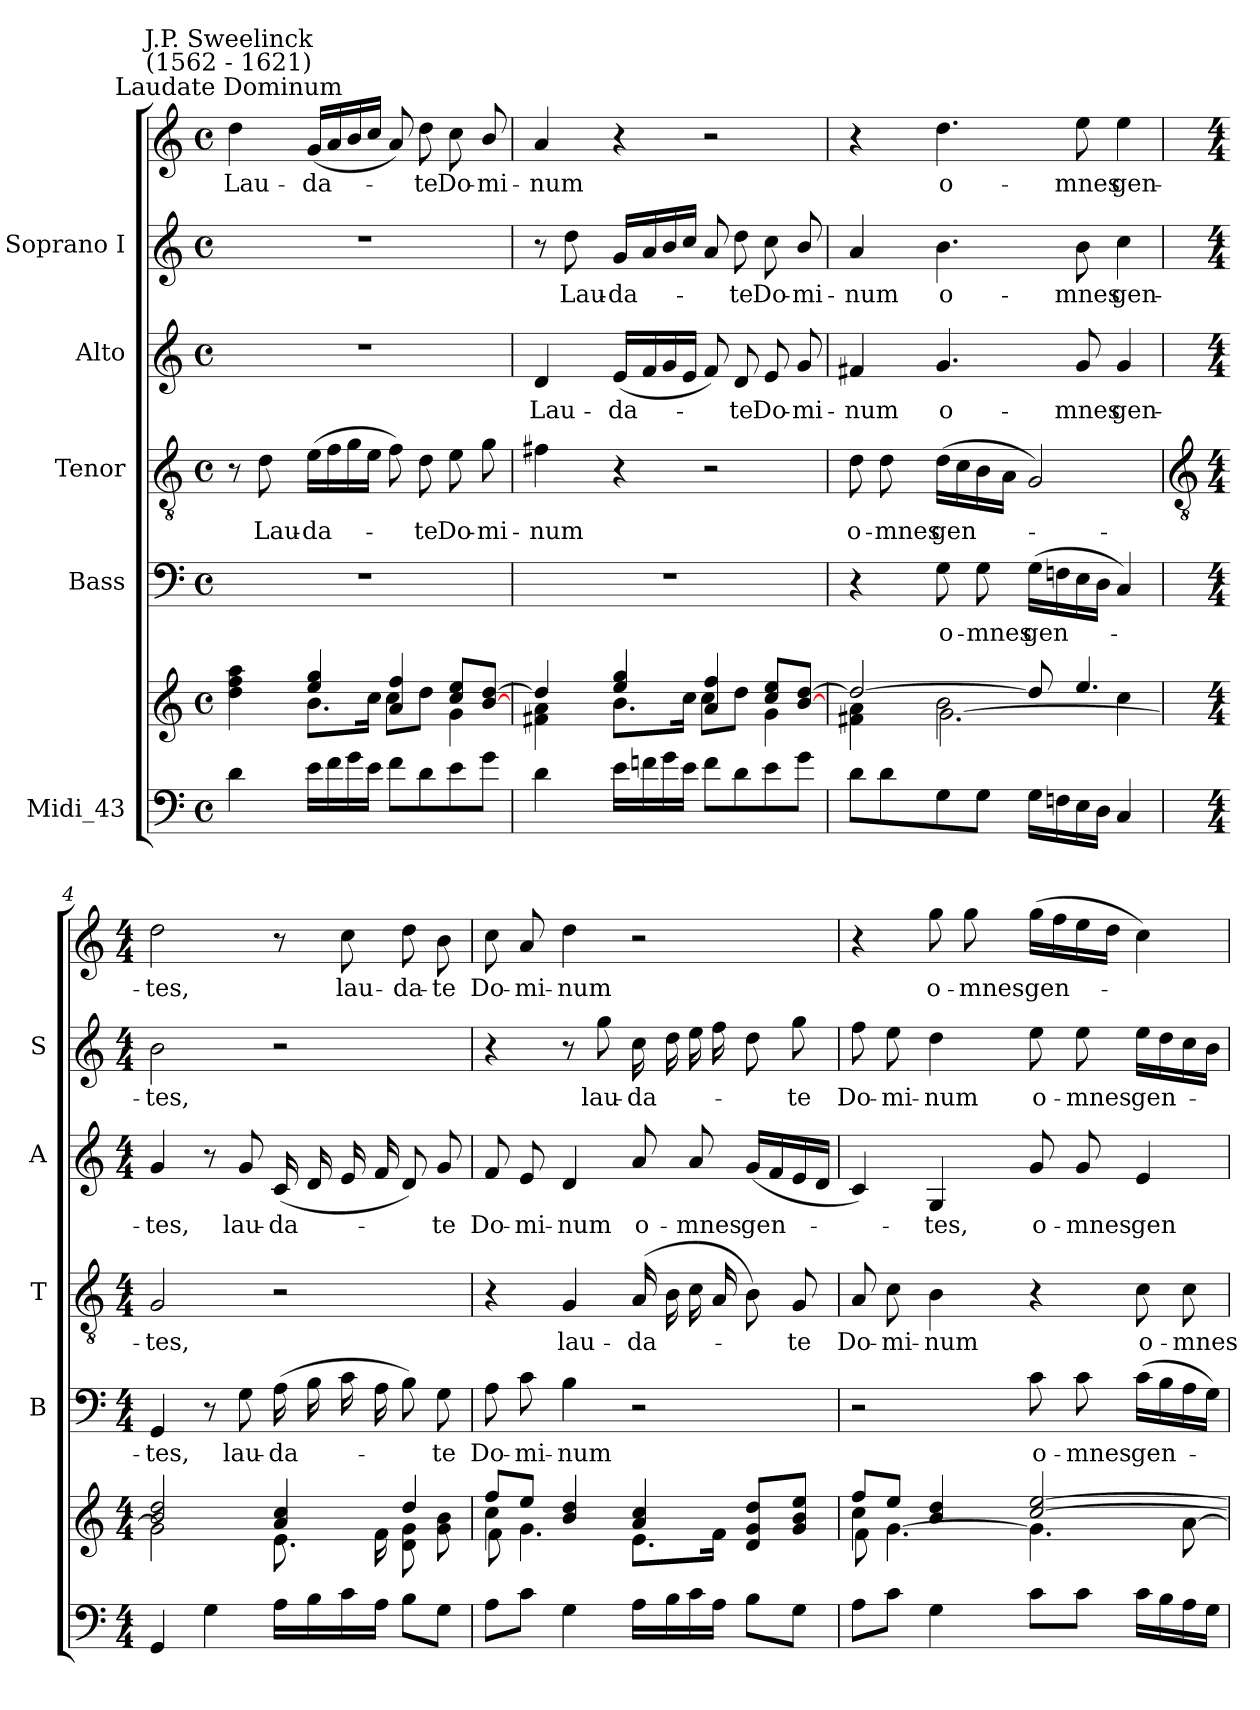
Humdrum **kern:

**kern	**kern	**kern	**text	**kern	**text	**kern	**text	**kern	**text	**kern	**text
*part5	*part5	*part4	*part4	*part3	*part3	*part2	*part2	*part1	*part1	*part1	*part1
*staff7	*staff6	*staff5	*staff5	*staff4	*staff4	*staff3	*staff3	*staff2	*staff2	*staff1	*staff1
*I"Midi_43	*	*I"Bass	*	*I"Tenor	*	*I"Alto	*	*I"Soprano I	*	*	*
*	*	*I'B	*	*I'T	*	*I'A	*	*I'S	*	*	*
*clefF4	*clefG2	*clefF4	*	*clefGv2	*	*clefG2	*	*clefG2	*	*clefG2	*
*k[]	*k[]	*k[]	*	*k[]	*	*k[]	*	*k[]	*	*k[]	*
*C:	*C:	*C:	*	*C:	*	*C:	*	*C:	*	*C:	*
*M4/4	*M4/4	*M4/4	*	*M4/4	*	*M4/4	*	*M4/4	*	*M4/4	*
*met(c)	*met(c)	*met(c)	*	*met(c)	*	*met(c)	*	*met(c)	*	*met(c)	*
=1	=1	=1	=1	=1	=1	=1	=1	=1	=1	=1	=1
*	*^	*	*	*	*	*	*	*	*	*	*
*	*	*^	*	*	*	*	*	*	*	*	*	*
!	!	!	!	!	!	!	!	!	!	!	!	!LO:TX:a:cj:t=Laudate Dominum	!
!	!	!	!	!	!	!	!	!	!	!	!	!LO:TX:a:cj:t=J.P. Sweelinck\n(1562 - 1621)	!
!	!	!	!	!	!	!	!	!	!	!	!	!	!LO:LY:b
4d	4ryy	1ryy	4dd\ 4ff\ 4aa\	1r	.	8r	.	1r	.	1r	.	4dd	Lau-
!	!	!	!	!	!	!	!LO:LY:b	!	!	!	!	!	!
.	.	.	.	.	.	8d	Lau-	.	.	.	.	.	.
!	!	!	!	!	!	!	!LO:LY:b	!	!	!	!	!	!LO:LY:b
16eLL	4ee/ 4gg/	.	8.b\L	.	.	(>16eLL	-da-	.	.	.	.	(<16gLL	-da-
16f	.	.	.	.	.	16f	.	.	.	.	.	16a	.
16g	.	.	.	.	.	16g	.	.	.	.	.	16b	.
16eJJ	.	.	16cc\J	.	.	16eJJ	.	.	.	.	.	16ccJJ	.
8fL	4a/ 4ff/	.	8cc\L	.	.	8f)	.	.	.	.	.	8a)	.
!	!	!	!	!	!	!	!LO:LY:b	!	!	!	!	!	!LO:LY:b
8d	.	.	8dd\J	.	.	8d	te	.	.	.	.	8dd	te
!	!	!	!	!	!	!	!LO:LY:b	!	!	!	!	!	!LO:LY:b
8e	8cc/ 8ee/L	.	4g\	.	.	8e	Do-	.	.	.	.	8cc	Do-
!	!	!	!	!	!	!	!LO:LY:b	!	!	!	!	!	!LO:LY:b
8gJ	[8b/ [8dd/J	.	.	.	.	8g	-mi-	.	.	.	.	8b/	-mi-
=2	=2	=2	=2	=2	=2	=2	=2	=2	=2	=2	=2	=2	=2
!	!	!	!	!	!	!	!LO:LY:b	!	!LO:LY:b	!	!	!	!LO:LY:b
4d	4dd/]	1ryy	4f#X\ 4a\	1r	.	4f#X	-num	4d	Lau-	8r	.	4a	-num
!	!	!	!	!	!	!	!	!	!	!	!LO:LY:b	!	!
.	.	.	.	.	.	.	.	.	.	8dd	Lau-	.	.
!	!	!	!	!	!	!	!	!	!LO:LY:b	!	!LO:LY:b	!	!
16eLL	4ee/ 4gg/	.	8.b\L	.	.	4r	.	(<16eLL	-da-	16gLL	-da-	4r	.
16fn	.	.	.	.	.	.	.	16f	.	16a	.	.	.
16g	.	.	.	.	.	.	.	16g	.	16b	.	.	.
16eJJ	.	.	16cc\J	.	.	.	.	16eJJ	.	16ccJJ	.	.	.
8fL	4a/ 4ff/	.	8cc\L	.	.	2r	.	8f)	.	8a	.	2r	.
!	!	!	!	!	!	!	!	!	!LO:LY:b	!	!LO:LY:b	!	!
8d	.	.	8dd\J	.	.	.	.	8d	te	8dd	te	.	.
!	!	!	!	!	!	!	!	!	!LO:LY:b	!	!LO:LY:b	!	!
8e	8cc/ 8ee/L	.	4g\	.	.	.	.	8e	Do-	8cc	Do-	.	.
!	!	!	!	!	!	!	!	!	!LO:LY:b	!	!LO:LY:b	!	!
8gJ	[8b/ [8dd/J	.	.	.	.	.	.	8g	-mi-	8b/	-mi-	.	.
=3	=3	=3	=3	=3	=3	=3	=3	=3	=3	=3	=3	=3	=3
!	!	!	!	!	!	!	!LO:LY:b	!	!LO:LY:b	!	!LO:LY:b	!	!
8dL	2dd/_	4ryy	4f#X\ 4a\	4r	.	8d	o-	4f#X	-num	4a	-num	4r	.
!	!	!	!	!	!	!	!LO:LY:b	!	!	!	!	!	!
8d	.	.	.	.	.	8d	-mnes	.	.	.	.	.	.
!	!	!	!	!	!LO:LY:b	!	!LO:LY:b	!	!LO:LY:b	!	!LO:LY:b	!	!LO:LY:b
8G	.	2b\	[2.g\	8G	o-	(>16dLL	gen-	4.g	o-	4.b	o-	4.dd	-o-
.	.	.	.	.	.	16c	.	.	.	.	.	.	.
!	!	!	!	!	!LO:LY:b	!	!	!	!	!	!	!	!
8GJ	.	.	.	8G	-mnes	16B	.	.	.	.	.	.	.
.	.	.	.	.	.	16AJJ	.	.	.	.	.	.	.
!	!	!	!	!	!LO:LY:b	!	!	!	!	!	!	!	!
16GLL	8dd/]	.	.	(>16GLL	gen-	2G)	.	.	.	.	.	.	.
16Fn	.	.	.	16Fn	.	.	.	.	.	.	.	.	.
!	!	!	!	!	!	!	!	!	!LO:LY:b	!	!LO:LY:b	!	!LO:LY:b
16E	4.ee/	.	.	16E	.	.	.	8g	-mnes	8b	-mnes	8ee	-mnes
16DJJ	.	.	.	16DJJ	.	.	.	.	.	.	.	.	.
!	!	!	!	!	!	!	!	!	!LO:LY:b	!	!LO:LY:b	!	!LO:LY:b
4C	.	4cc\	.	4C)	.	.	.	4g	gen-	4cc	gen-	4ee	gen-
!!LO:LB:g=z
=4	=4	=4	=4	=4	=4	=4	=4	=4	=4	=4	=4	=4	=4
*	*	*	*	*	*	*clefGv2	*	*	*	*	*	*	*
*M4/4	*M4/4	*	*	*M4/4	*	*M4/4	*	*M4/4	*	*M4/4	*	*M4/4	*
!	!	!	!	!	!LO:LY:b	!	!LO:LY:b	!	!LO:LY:b	!	!LO:LY:b	!	!LO:LY:b
4GG	2b/ 2dd/	1ryy	2g\]	4GG	tes,	2G	tes,	4g	-tes,	2b	tes,	2dd	-tes,
4G	.	.	.	8r	.	.	.	8r	.	.	.	.	.
!	!	!	!	!	!LO:LY:b	!	!	!	!LO:LY:b	!	!	!	!
.	.	.	.	8G	lau-	.	.	8g	lau-	.	.	.	.
!	!	!	!	!	!LO:LY:b	!	!	!	!LO:LY:b	!	!	!	!
16ALL	4a/ 4cc/	.	8.e\L	(>16ALL	-da-	2r	.	(<16cLL	-da-	2r	.	8r	.
16B	.	.	.	16B	.	.	.	16d	.	.	.	.	.
!	!	!	!	!	!	!	!	!	!	!	!	!	!LO:LY:b
16c	.	.	.	16c	.	.	.	16e	.	.	.	8cc	lau-
16AJJ	.	.	16f\L	16A	.	.	.	16f	.	.	.	.	.
!	!	!	!	!	!	!	!	!	!	!	!	!	!LO:LY:b
8BL	4dd/	.	8d\ 8g\	8BJ)	.	.	.	8dJ)	.	.	.	8dd	-da-
!	!	!	!	!	!LO:LY:b	!	!	!	!LO:LY:b	!	!	!	!LO:LY:b
8GJ	.	.	8g\ 8b\J	8G	te	.	.	8g	te	.	.	8b	-te
=5	=5	=5	=5	=5	=5	=5	=5	=5	=5	=5	=5	=5	=5
!	!	!	!	!	!LO:LY:b	!	!	!	!LO:LY:b	!	!	!	!LO:LY:b
8AL	8ff/L	4cc\	8f\	8A	Do-	4r	.	8f	Do-	4r	.	8cc	Do-
!	!	!	!	!	!LO:LY:b	!	!	!	!LO:LY:b	!	!	!	!LO:LY:b
8cJ	8ee/J	.	4.g\	8c	-mi-	.	.	8e	-mi-	.	.	8a	-mi-
!	!	!	!	!	!LO:LY:b	!	!LO:LY:b	!	!LO:LY:b	!	!	!	!LO:LY:b
4G	4b/ 4dd/	4ryy	.	4B	-num	4G	lau-	4d	-num	8r	.	4dd	-num
!	!	!	!	!	!	!	!	!	!	!	!LO:LY:b	!	!
.	.	.	.	.	.	.	.	.	.	8gg	lau-	.	.
!	!	!	!	!	!	!	!LO:LY:b	!	!LO:LY:b	!	!LO:LY:b	!	!
16ALL	4a/ 4cc/	2ryy	8.e\L	2r	.	(>16ALL	-da-	8a	o-	16ccLL	-da-	2r	.
16B	.	.	.	.	.	16B	.	.	.	16dd	.	.	.
!	!	!	!	!	!	!	!	!	!LO:LY:b	!	!	!	!
16c	.	.	.	.	.	16c	.	8a	-mnes	16ee	.	.	.
16AJJ	.	.	16f\J	.	.	16A	.	.	.	16ff	.	.	.
!	!	!	!	!	!	!	!	!	!LO:LY:b	!	!	!	!
8BL	8d/ 8g/ 8dd/L	.	4ryy	.	.	8BJ)	.	(<16gLL	gen-	8ddJ	.	.	.
.	.	.	.	.	.	.	.	16f	.	.	.	.	.
!	!	!	!	!	!	!	!LO:LY:b	!	!	!	!LO:LY:b	!	!
8GJ	8g/ 8b/ 8ee/J	.	.	.	.	8G	te	16e	.	8gg	te	.	.
.	.	.	.	.	.	.	.	16dJJ	.	.	.	.	.
=6	=6	=6	=6	=6	=6	=6	=6	=6	=6	=6	=6	=6	=6
!	!	!	!	!	!	!	!LO:LY:b	!	!	!	!LO:LY:b	!	!
8AL	8ff/L	4cc\	8f\	2r	.	8A	Do-	4c)	.	8ff	Do-	4r	.
!	!	!	!	!	!	!	!LO:LY:b	!	!	!	!LO:LY:b	!	!
8cJ	8ee/J	.	[4.g\	.	.	8c	-mi-	.	.	8ee	-mi-	.	.
!	!	!	!	!	!	!	!LO:LY:b	!	!LO:LY:b	!	!LO:LY:b	!	!LO:LY:b
4G	4b/ 4dd/	4ryy	.	.	.	4B	-num	4G	tes,	4dd	-num	8gg	o-
!	!	!	!	!	!	!	!	!	!	!	!	!	!LO:LY:b
.	.	.	.	.	.	.	.	.	.	.	.	8gg	-mnes
!	!	!	!	!	!LO:LY:b	!	!	!	!LO:LY:b	!	!LO:LY:b	!	!LO:LY:b
8cL	[2cc/ [2ee/	2ryy	4.g\]	8c	o-	4r	.	8g	o-	8ee	o-	(>16ggLL	gen-
.	.	.	.	.	.	.	.	.	.	.	.	16ff	.
!	!	!	!	!	!LO:LY:b	!	!	!	!LO:LY:b	!	!LO:LY:b	!	!
8cJ	.	.	.	8c	-mnes	.	.	8g	-mnes	8ee	-mnes	16ee	.
.	.	.	.	.	.	.	.	.	.	.	.	16ddJJ	.
!	!	!	!	!	!LO:LY:b	!	!LO:LY:b	!	!LO:LY:b	!	!LO:LY:b	!	!
16cLL	.	.	.	(>16cLL	gen-	8c	o-	4e	gen-	16eeLL	gen-	4cc)	.
16B	.	.	.	16B	.	.	.	.	.	16dd	.	.	.
!	!	!	!	!	!	!	!LO:LY:b	!	!	!	!	!	!
16A	.	.	[8a\	16A	.	8c	-mnes	.	.	16cc	.	.	.
16GJJ	.	.	.	16GJJ)	.	.	.	.	.	16bJJ	.	.	.
*	*v	*v	*v	*	*	*	*	*	*	*	*	*	*
=	=	=	=	=	=	=	=	=	=	=	=
*-	*-	*-	*-	*-	*-	*-	*-	*-	*-	*-	*-
